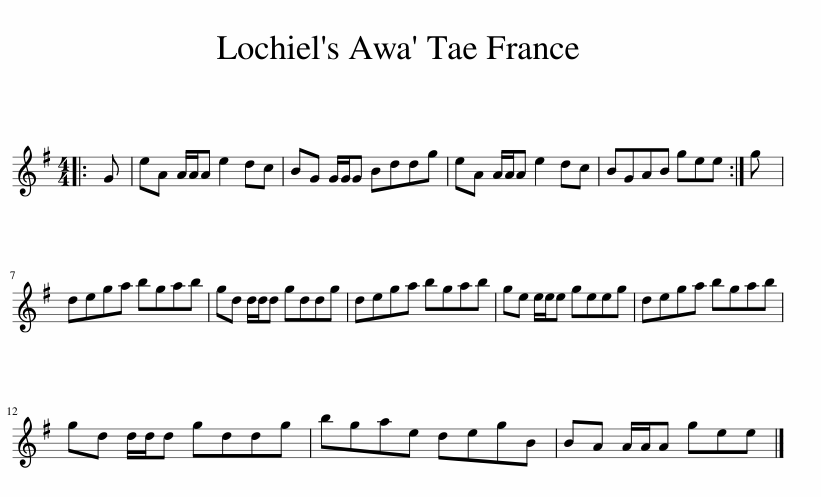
X:1
L:1/8
M:4/4
I:linebreak $
K:G
V:1 treble
V:1
|: G | eA A/A/A e2 dc | BG G/G/G Bddg | eA A/A/A e2 dc | BGAB gee :| %5
 g |$ dega bgab | gd d/d/d gddg | dega bgab | ge e/e/e geeg | %10
 dega bgab |$ gd d/d/d gddg | bgae degB | BA A/A/A gee |] %14
